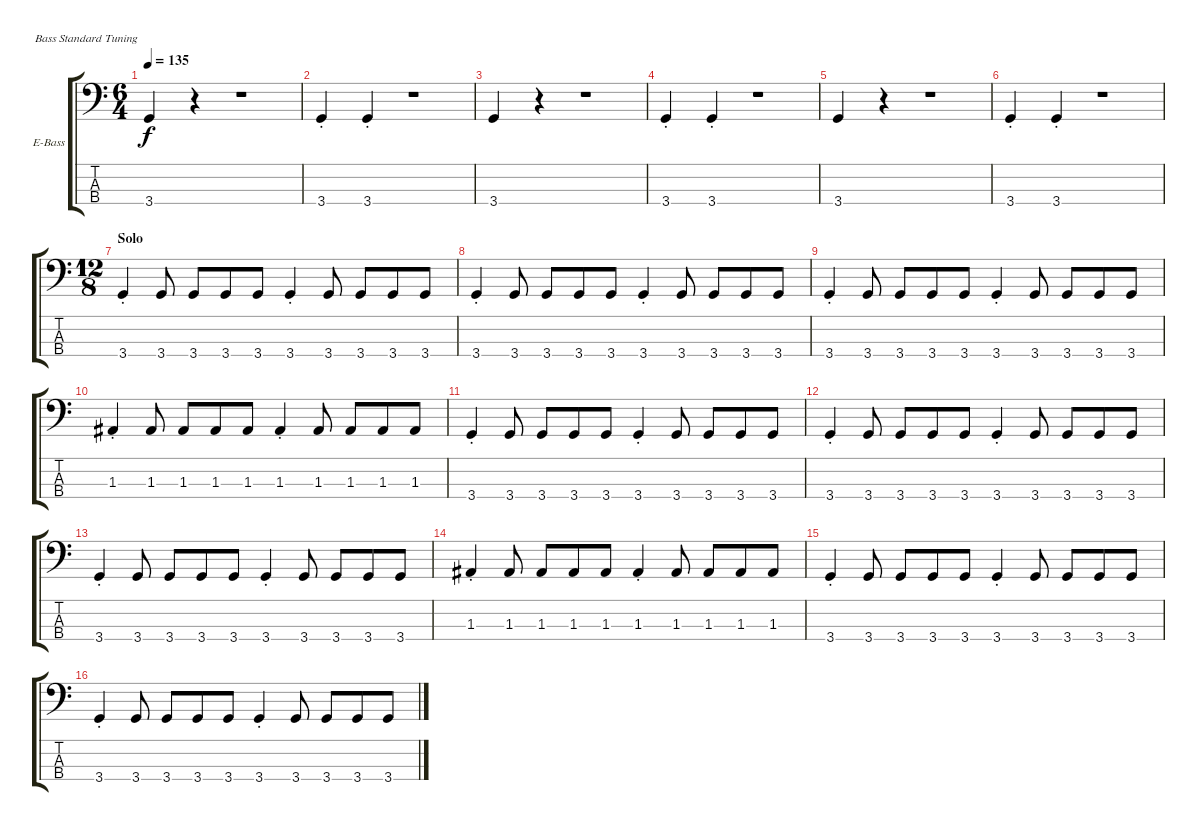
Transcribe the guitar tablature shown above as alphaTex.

\bracketExtendMode groupsimilarinstruments
\firstSystemTrackNameOrientation horizontal
\otherSystemsTrackNameOrientation horizontal
\track ("Electric Bass" "E-Bass") {instrument electricbassfinger}
\staff {score tabs}
\tuning (G2 D2 A1 E1)
\ts (6 4)
\tempo 135
\clef f4
\ks c
3.4.4{dy f} r.4 r.1 |
3.4{st}.4 3.4{st}.4 r.1 |
3.4.4 r.4 r.1 |
3.4{st}.4 3.4{st}.4 r.1 |
3.4.4 r.4 r.1 |
3.4{st}.4 3.4{st}.4 r.1 |
\ts (12 8)
\beaming (8 3 3 3 3)
\section ("" "Solo")
3.4{st}.4 3.4.8 3.4.8 3.4.8 3.4.8 3.4{st}.4 3.4.8 3.4.8 3.4.8 3.4.8 |
3.4{st}.4 3.4.8 3.4.8 3.4.8 3.4.8 3.4{st}.4 3.4.8 3.4.8 3.4.8 3.4.8 |
3.4{st}.4 3.4.8 3.4.8 3.4.8 3.4.8 3.4{st}.4 3.4.8 3.4.8 3.4.8 3.4.8 |
1.3{st}.4 1.3.8 1.3.8 1.3.8 1.3.8 1.3{st}.4 1.3.8 1.3.8 1.3.8 1.3.8 |
3.4{st}.4 3.4.8 3.4.8 3.4.8 3.4.8 3.4{st}.4 3.4.8 3.4.8 3.4.8 3.4.8 |
3.4{st}.4 3.4.8 3.4.8 3.4.8 3.4.8 3.4{st}.4 3.4.8 3.4.8 3.4.8 3.4.8 |
3.4{st}.4 3.4.8 3.4.8 3.4.8 3.4.8 3.4{st}.4 3.4.8 3.4.8 3.4.8 3.4.8 |
1.3{st}.4 1.3.8 1.3.8 1.3.8 1.3.8 1.3{st}.4 1.3.8 1.3.8 1.3.8 1.3.8 |
3.4{st}.4 3.4.8 3.4.8 3.4.8 3.4.8 3.4{st}.4 3.4.8 3.4.8 3.4.8 3.4.8 |
3.4{st}.4 3.4.8 3.4.8 3.4.8 3.4.8 3.4{st}.4 3.4.8 3.4.8 3.4.8 3.4.8
